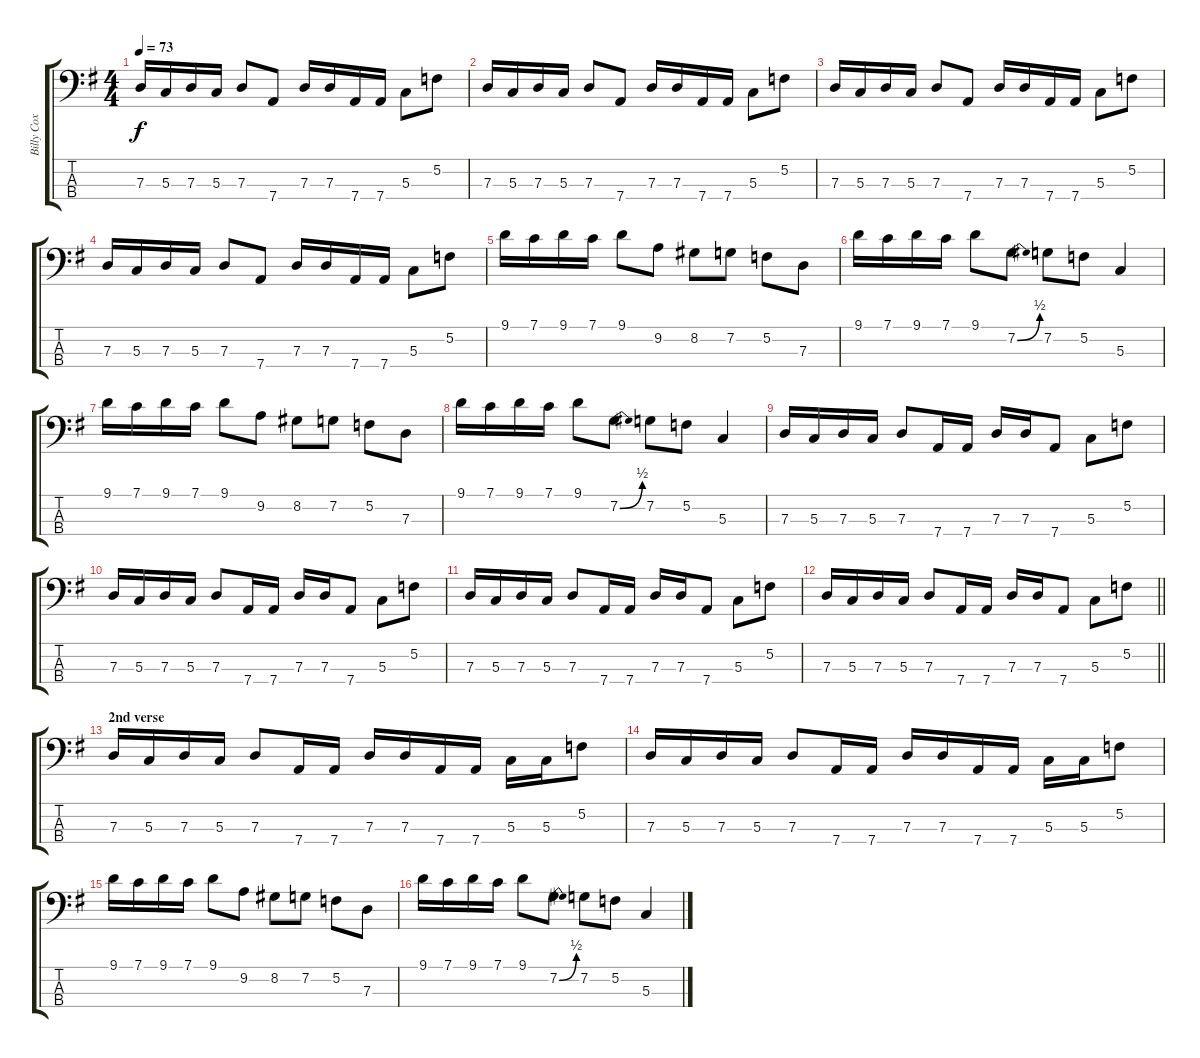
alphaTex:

\track ("Billy Cox" "Billy Cox") {instrument electricbassfinger}
\staff {score tabs}
\tuning (F2 C2 G1 D1) {hide}
\ts (4 4)
\tempo 73
\clef f4
\ks g
7.3.16{dy f} 5.3.16 7.3.16 5.3.16 7.3.8 7.4.8 7.3.16 7.3.16 7.4.16 7.4.16 5.3.8 5.2.8 |
7.3.16 5.3.16 7.3.16 5.3.16 7.3.8 7.4.8 7.3.16 7.3.16 7.4.16 7.4.16 5.3.8 5.2.8 |
7.3.16 5.3.16 7.3.16 5.3.16 7.3.8 7.4.8 7.3.16 7.3.16 7.4.16 7.4.16 5.3.8 5.2.8 |
7.3.16 5.3.16 7.3.16 5.3.16 7.3.8 7.4.8 7.3.16 7.3.16 7.4.16 7.4.16 5.3.8 5.2.8 |
9.1.16 7.1.16 9.1.16 7.1.16 9.1.8 9.2.8 8.2.8 7.2.8 5.2.8 7.3.8 |
9.1.16 7.1.16 9.1.16 7.1.16 9.1.8 7.2{be (bend 0 0 60 2)}.8 7.2.8 5.2.8 5.3.4 |
9.1.16 7.1.16 9.1.16 7.1.16 9.1.8 9.2.8 8.2.8 7.2.8 5.2.8 7.3.8 |
9.1.16 7.1.16 9.1.16 7.1.16 9.1.8 7.2{be (bend 0 0 60 2)}.8 7.2.8 5.2.8 5.3.4 |
7.3.16 5.3.16 7.3.16 5.3.16 7.3.8 7.4.16 7.4.16 7.3.16 7.3.16 7.4.8 5.3.8 5.2.8 |
7.3.16 5.3.16 7.3.16 5.3.16 7.3.8 7.4.16 7.4.16 7.3.16 7.3.16 7.4.8 5.3.8 5.2.8 |
7.3.16 5.3.16 7.3.16 5.3.16 7.3.8 7.4.16 7.4.16 7.3.16 7.3.16 7.4.8 5.3.8 5.2.8 |
\barLineRight lightlight
7.3.16 5.3.16 7.3.16 5.3.16 7.3.8 7.4.16 7.4.16 7.3.16 7.3.16 7.4.8 5.3.8 5.2.8 |
\section ("" "2nd verse")
7.3.16 5.3.16 7.3.16 5.3.16 7.3.8 7.4.16 7.4.16 7.3.16 7.3.16 7.4.16 7.4.16 5.3.16 5.3.16 5.2.8 |
7.3.16 5.3.16 7.3.16 5.3.16 7.3.8 7.4.16 7.4.16 7.3.16 7.3.16 7.4.16 7.4.16 5.3.16 5.3.16 5.2.8 |
9.1.16 7.1.16 9.1.16 7.1.16 9.1.8 9.2.8 8.2.8 7.2.8 5.2.8 7.3.8 |
9.1.16 7.1.16 9.1.16 7.1.16 9.1.8 7.2{be (bend 0 0 60 2)}.8 7.2.8 5.2.8 5.3.4
